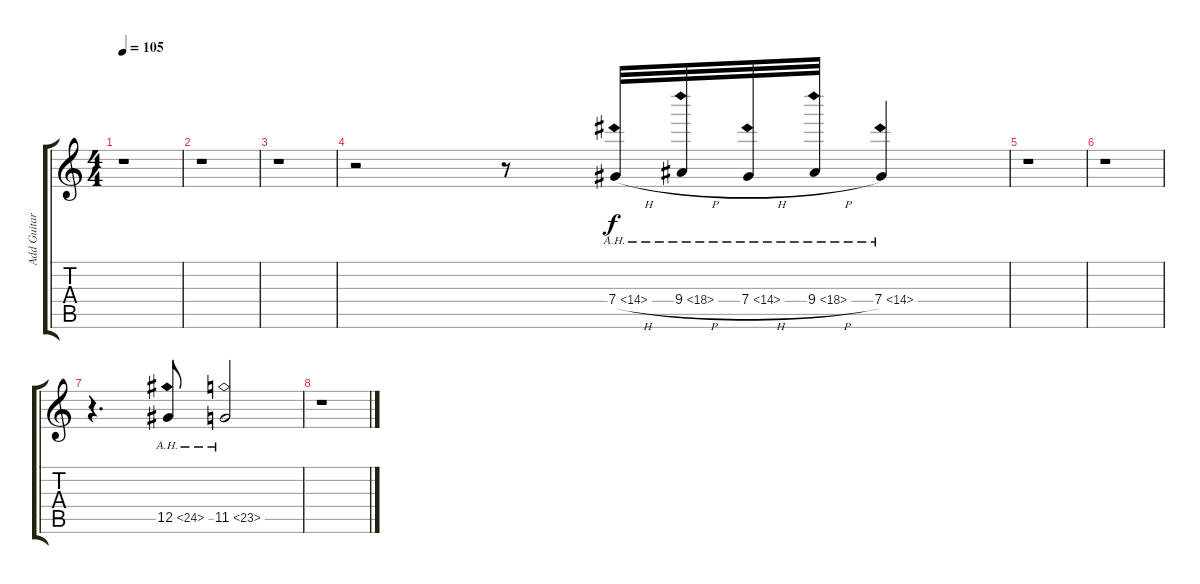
\track ("Add Guitar 3" "Add Guitar") {instrument distortionguitar}
\staff {score tabs}
\tuning (Eb4 Bb3 Gb3 Db3 Ab2 Eb2) {hide}
\ts (4 4)
\tempo 105
\clef g2
\ks c
r.1{dy f} |
r.1 |
r.1 |
r.2 r.8 7.4{ah 7 h}.32 9.4{ah 9 h}.32 7.4{ah 7 h}.32 9.4{ah 9 h}.32 7.4{ah 7}.4 |
r.1 |
r.1 |
r.4{d} 12.5{ah 12}.8 11.5{ah 12}.2 |
r.1
